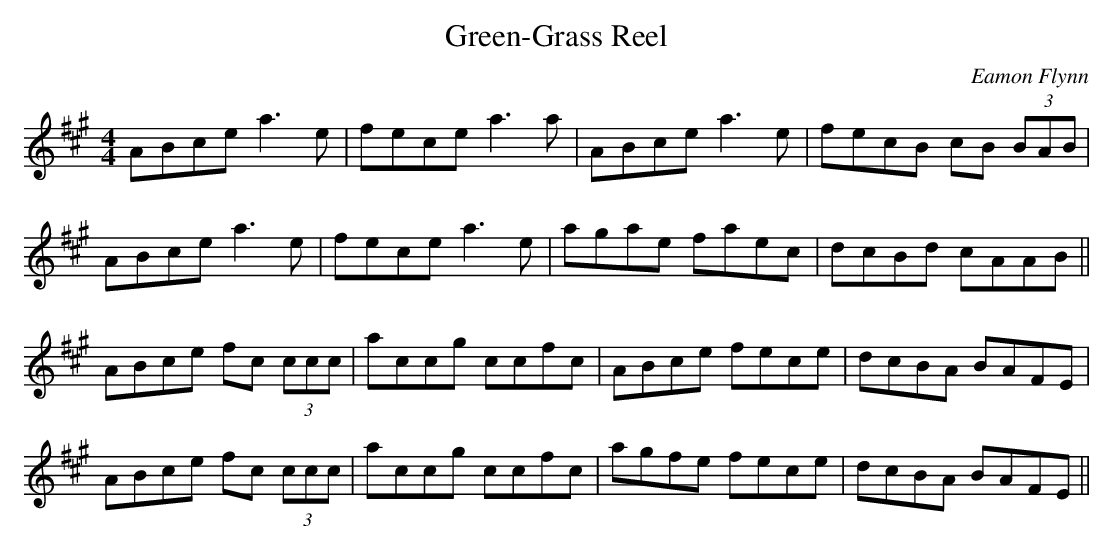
X:1
T: Green-Grass Reel
C: Eamon Flynn
M: 4/4
L: 1/8
K: A
ABce a3 e|fece a3 a|ABce a3 e|fecB cB (3BAB |
ABce a3 e|fece a3 e|agae faec|dcBd cAAB ||
ABce fc (3ccc |accg ccfc |ABce fece | dcBA BAFE |
ABce fc (3ccc |accg ccfc |agfe fece | dcBA BAFE ||
